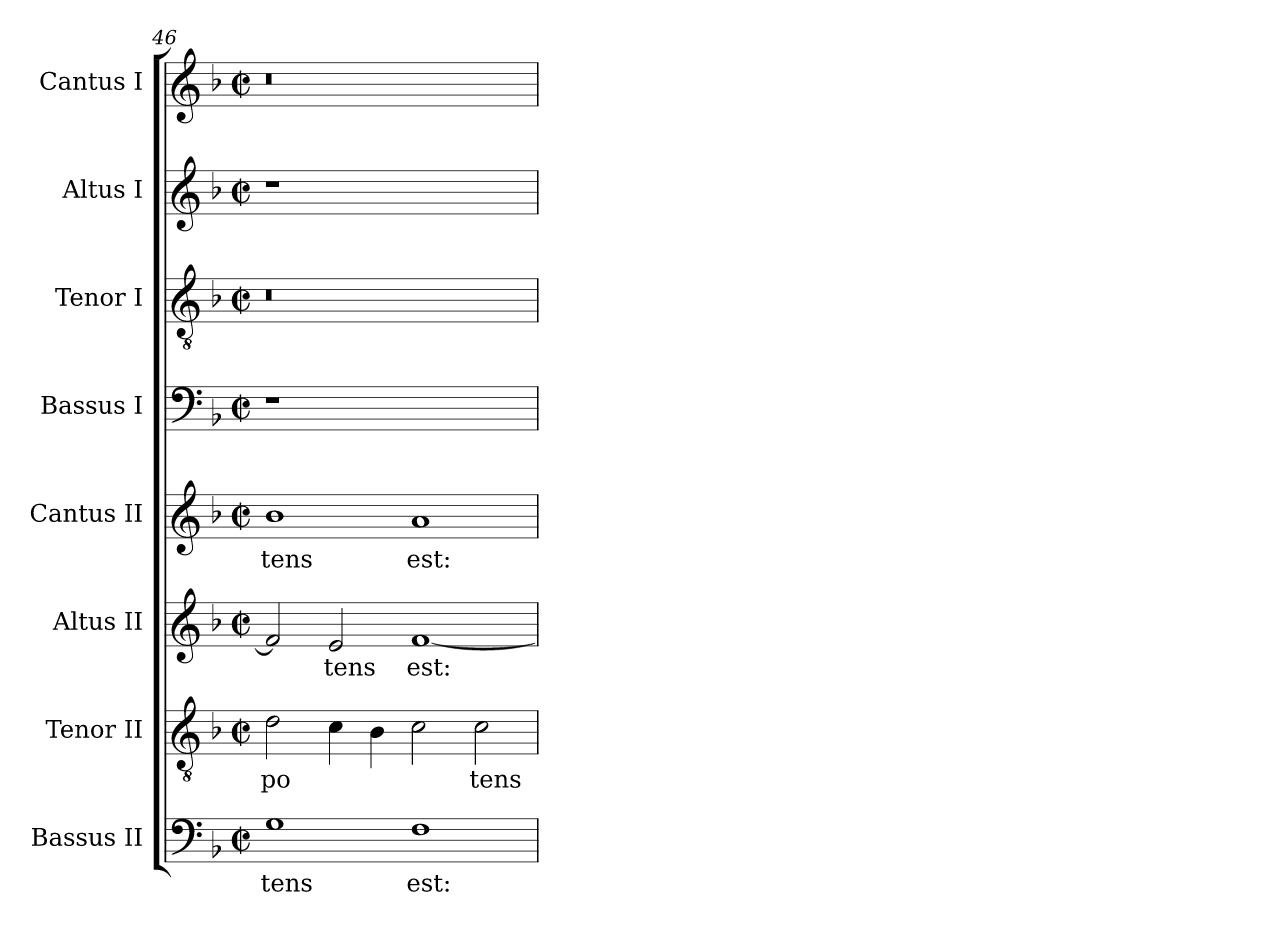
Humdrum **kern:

**kern	**text	**kern	**text	**kern	**text	**kern	**text	**kern	**kern	**kern	**kern
*part8	*part8	*part7	*part7	*part6	*part6	*part5	*part5	*part4	*part3	*part2	*part1
*staff8	*staff8	*staff7	*staff7	*staff6	*staff6	*staff5	*staff5	*staff4	*staff3	*staff2	*staff1
*I"Bassus II	*	*I"Tenor II	*	*I"Altus II	*	*I"Cantus II	*	*I"Bassus I	*I"Tenor I	*I"Altus I	*I"Cantus I
*clefF4	*	*clefGv2	*	*clefG2	*	*clefG2	*	*clefF4	*clefGv2	*clefG2	*clefG2
*k[b-]	*	*k[b-]	*	*k[b-]	*	*k[b-]	*	*k[b-]	*k[b-]	*k[b-]	*k[b-]
*F:	*	*F:	*	*F:	*	*F:	*	*F:	*F:	*F:	*F:
*M2/2	*	*M2/2	*	*M2/2	*	*M2/2	*	*M2/2	*M2/2	*M2/2	*M2/2
*met(c|)	*	*met(c|)	*	*met(c|)	*	*met(c|)	*	*met(c|)	*met(c|)	*met(c|)	*met(c|)
=46	=46	=46	=46	=46	=46	=46	=46	=46	=46	=46	=46
!	!LO:LY:b:cj	!	!LO:LY:b:cj	!	!LO:LY:b:cj	!	!LO:LY:b:cj	!	!	!	!
1G	tens	2d\	po-	2f/]	.	1b-	-tens	1r	0r	1r	0r
!	!	!	!LO:LY:b:cj	!	!LO:LY:b:cj	!	!	!	!	!	!
.	.	4c\	--	2e/	tens	.	.	.	.	.	.
!	!	!	!LO:LY:b:cj	!	!	!	!	!	!	!	!
.	.	4B-\	--	.	.	.	.	.	.	.	.
!	!LO:LY:b:cj	!	!LO:LY:b:cj	!	!LO:LY:b:cj	!	!LO:LY:b:cj	!	!	!	!
1F	est:	2c\	--	[<1f	est:	1a	est:	1ryy	.	1ryy	.
!	!	!	!LO:LY:b:cj	!	!	!	!	!	!	!	!
.	.	2c\	-tens	.	.	.	.	.	.	.	.
=	=	=	=	=	=	=	=	=	=	=	=
*-	*-	*-	*-	*-	*-	*-	*-	*-	*-	*-	*-
